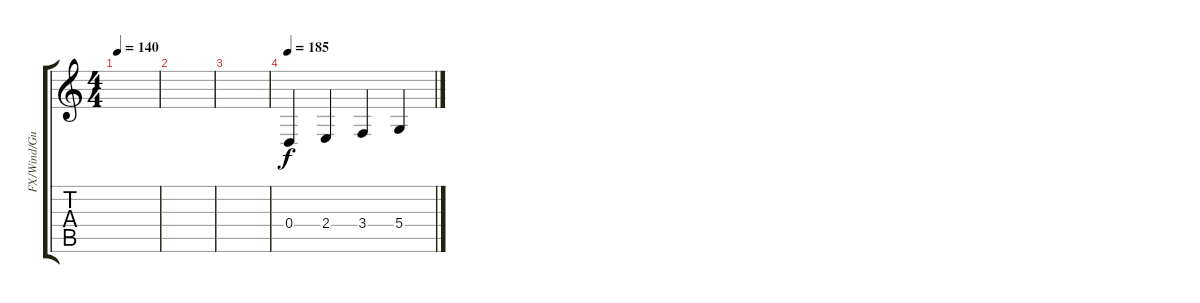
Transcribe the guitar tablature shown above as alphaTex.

\track ("FX/Wind/Guitar" "FX/Wind/Gu") {instrument koto}
\staff {score tabs}
\tuning (E4 B3 G3 D3 A2 E2) {hide}
\ts (4 4)
\tempo 140
\clef g2
\ks c
|
|
|
\tempo 185
0.4.4{instrument distortionguitar} 2.4.4 3.4.4 5.4.4
